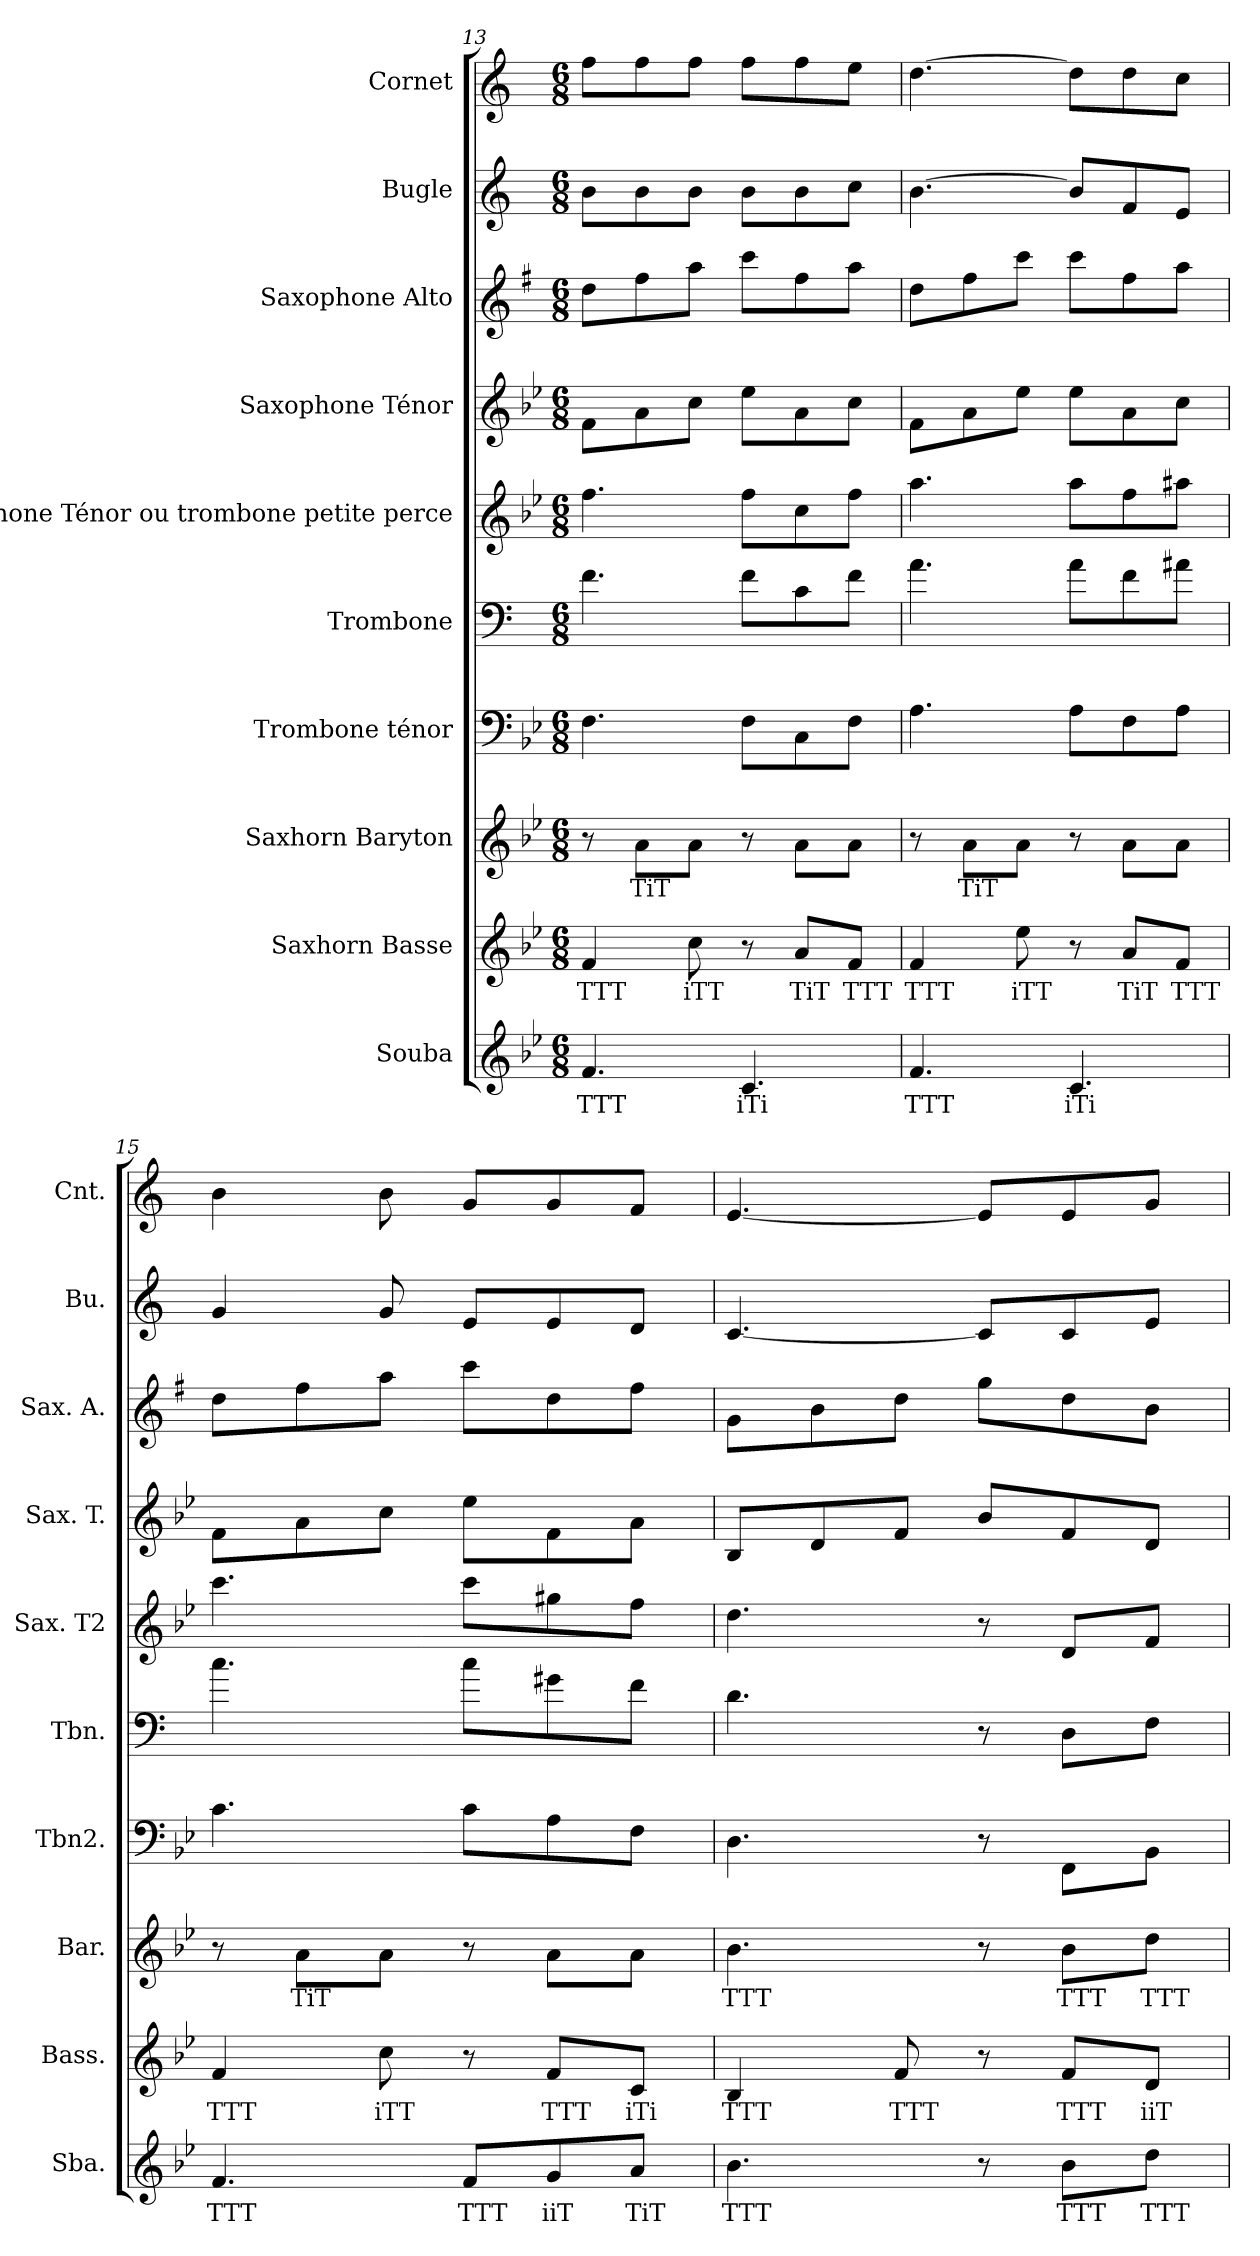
**kern	**text	**kern	**text	**kern	**text	**kern	**kern	**kern	**kern	**kern	**kern	**kern
*part10	*part10	*part9	*part9	*part8	*part8	*part7	*part6	*part5	*part4	*part3	*part2	*part1
*staff10	*staff10	*staff9	*staff9	*staff8	*staff8	*staff7	*staff6	*staff5	*staff4	*staff3	*staff2	*staff1
*I"Souba	*	*I"Saxhorn Basse	*	*I"Saxhorn Baryton	*	*I"Trombone ténor	*I"Trombone	*I"Saxophone Ténor ou trombone petite perce	*I"Saxophone Ténor	*I"Saxophone Alto	*I"Bugle	*I"Cornet
*I'Sba.	*	*I'Bass.	*	*I'Bar.	*	*I'Tbn2.	*I'Tbn.	*I'Sax. T2	*I'Sax. T.	*I'Sax. A.	*I'Bu.	*I'Cnt.
!!LO:PB:g=z
*clefG2	*	*clefG2	*	*clefG2	*	*clefF4	*clefF4	*clefG2	*clefG2	*clefG2	*clefG2	*clefG2
*ITrd15c26	*	*ITrd8c14	*	*ITrd8c14	*	*	*	*ITrd8c14	*ITrd8c14	*ITrd5c9	*ITrd1c2	*ITrd1c2
*k[b-e-]	*	*k[b-e-]	*	*k[b-e-]	*	*k[b-e-]	*k[]	*k[b-e-]	*k[b-e-]	*k[b-e-]	*k[b-e-]	*k[b-e-]
*M6/8	*	*M6/8	*	*M6/8	*	*M6/8	*M6/8	*M6/8	*M6/8	*M6/8	*M6/8	*M6/8
=13	=13	=13	=13	=13	=13	=13	=13	=13	=13	=13	=13	=13
!	!LO:LY:b	!	!LO:LY:b	!	!	!	!	!	!	!	!	!
4.FF/	TTT	4F/	TTT	8r	.	4.F\	4.f\	4.f\	8F\L	8f\L	8a\L	8ee-\L
!	!	!	!	!	!LO:LY:b	!	!	!	!	!	!	!
.	.	.	.	8A\L	TiT	.	.	.	8A\	8a\	8a\	8ee-\
!	!	!	!LO:LY:b	!	!	!	!	!	!	!	!	!
.	.	8c\	iTT	8A\J	.	.	.	.	8c\J	8cc\J	8a\J	8ee-\J
!	!LO:LY:b	!	!	!	!	!	!	!	!	!	!	!
4.CC/	iTi	8r	.	8r	.	8F\L	8f\L	8f\L	8e-\L	8ee-\L	8a\L	8ee-\L
!	!	!	!LO:LY:b	!	!	!	!	!	!	!	!	!
.	.	8A/L	TiT	8A\L	.	8C\	8c\	8c\	8A\	8a\	8a\	8ee-\
!	!	!	!LO:LY:b	!	!	!	!	!	!	!	!	!
.	.	8F/J	TTT	8A\J	.	8F\J	8f\J	8f\J	8c\J	8cc\J	8b-\J	8dd\J
=14	=14	=14	=14	=14	=14	=14	=14	=14	=14	=14	=14	=14
!	!LO:LY:b	!	!LO:LY:b	!	!	!	!	!	!	!	!	!
4.FF/	TTT	4F/	TTT	8r	.	4.A\	4.a\	4.a\	8F\L	8f\L	[4.a\	[4.cc\
!	!	!	!	!	!LO:LY:b	!	!	!	!	!	!	!
.	.	.	.	8A\L	TiT	.	.	.	8A\	8a\	.	.
!	!	!	!LO:LY:b	!	!	!	!	!	!	!	!	!
.	.	8e-\	iTT	8A\J	.	.	.	.	8e-\J	8ee-\J	.	.
!	!LO:LY:b	!	!	!	!	!	!	!	!	!	!	!
4.CC/	iTi	8r	.	8r	.	8A\L	8a\L	8a\L	8e-\L	8ee-\L	8a/L]	8cc\L]
!	!	!	!LO:LY:b	!	!	!	!	!	!	!	!	!
.	.	8A/L	TiT	8A\L	.	8F\	8f\	8f\	8A\	8a\	8e-/	8cc\
!	!	!	!LO:LY:b	!	!	!	!	!	!	!	!	!
.	.	8F/J	TTT	8A\J	.	8A\J	8a#X\J	8a#X\J	8c\J	8cc\J	8d/J	8b-\J
=15	=15	=15	=15	=15	=15	=15	=15	=15	=15	=15	=15	=15
!	!LO:LY:b	!	!LO:LY:b	!	!	!	!	!	!	!	!	!
4.FF/	TTT	4F/	TTT	8r	.	4.c\	4.cc\	4.cc\	8F\L	8f\L	4f/	4a\
!	!	!	!	!	!LO:LY:b	!	!	!	!	!	!	!
.	.	.	.	8A\L	TiT	.	.	.	8A\	8a\	.	.
!	!	!	!LO:LY:b	!	!	!	!	!	!	!	!	!
.	.	8c\	iTT	8A\J	.	.	.	.	8c\J	8cc\J	8f/	8a\
!	!LO:LY:b	!	!	!	!	!	!	!	!	!	!	!
8FF/L	TTT	8r	.	8r	.	8c\L	8cc\L	8cc\L	8e-\L	8ee-\L	8d/L	8f/L
!	!LO:LY:b	!	!LO:LY:b	!	!	!	!	!	!	!	!	!
8GG/	iiT	8F/L	TTT	8A\L	.	8A\	8g#X\	8g#X\	8F\	8f\	8d/	8f/
!	!LO:LY:b	!	!LO:LY:b	!	!	!	!	!	!	!	!	!
8AA/J	TiT	8C/J	iTi	8A\J	.	8F\J	8f\J	8f\J	8A\J	8a\J	8c/J	8e-/J
!!LO:PB:g=z
=16	=16	=16	=16	=16	=16	=16	=16	=16	=16	=16	=16	=16
!	!LO:LY:b	!	!LO:LY:b	!	!LO:LY:b	!	!	!	!	!	!	!
4.BB-\	TTT	4BB-/	TTT	4.B-\	TTT	4.D\	4.d\	4.d\	8BB-/L	8B-\L	[4.B-/	[4.d/
.	.	.	.	.	.	.	.	.	8D/	8d\	.	.
!	!	!	!LO:LY:b	!	!	!	!	!	!	!	!	!
.	.	8F/	TTT	.	.	.	.	.	8F/J	8f\J	.	.
8r	.	8r	.	8r	.	8r	8r	8r	8B-/L	8b-\L	8B-/L]	8d/L]
!	!LO:LY:b	!	!LO:LY:b	!	!LO:LY:b	!	!	!	!	!	!	!
8BB-\L	TTT	8F/L	TTT	8B-\L	TTT	8FF\L	8D\L	8D/L	8F/	8f\	8B-/	8d/
!	!LO:LY:b	!	!LO:LY:b	!	!LO:LY:b	!	!	!	!	!	!	!
8D\J	TTT	8D/J	iiT	8d\J	TTT	8BB-\J	8F\J	8F/J	8D/J	8d\J	8d/J	8f/J
=	=	=	=	=	=	=	=	=	=	=	=	=
*-	*-	*-	*-	*-	*-	*-	*-	*-	*-	*-	*-	*-
